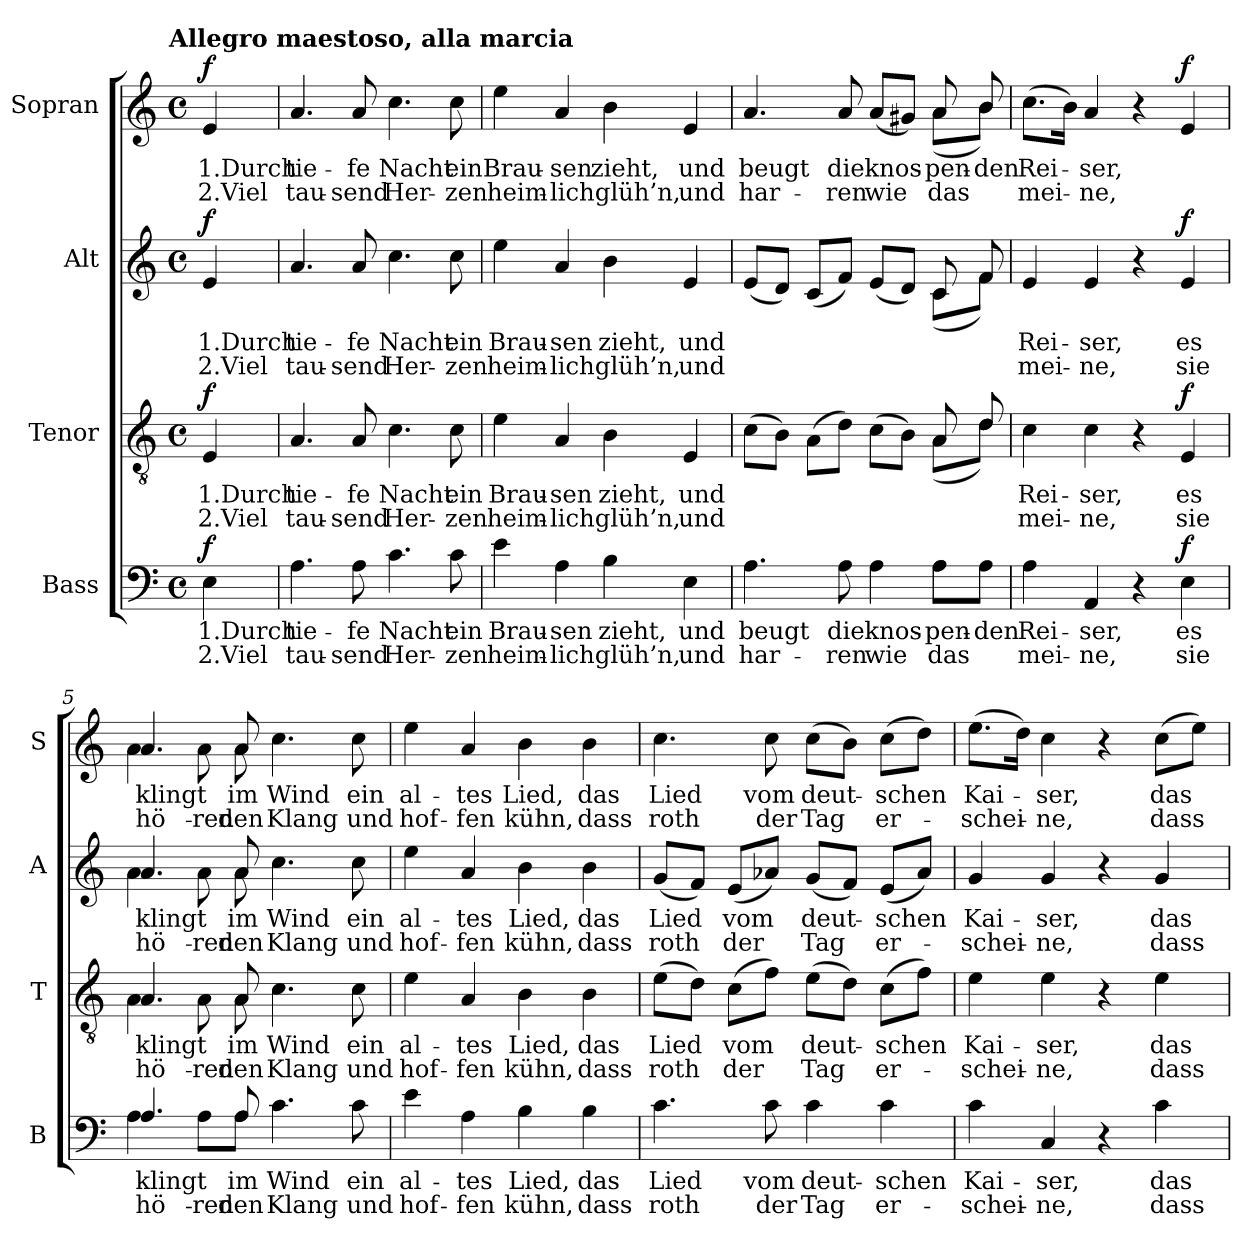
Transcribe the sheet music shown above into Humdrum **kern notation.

**kern	**text	**text	**dynam	**kern	**text	**text	**dynam	**kern	**text	**text	**dynam	**kern	**text	**text	**dynam
*part4	*part4	*part4	*part4	*part3	*part3	*part3	*part3	*part2	*part2	*part2	*part2	*part1	*part1	*part1	*part1
*staff4	*staff4	*staff4	*staff4	*staff3	*staff3	*staff3	*staff3	*staff2	*staff2	*staff2	*staff2	*staff1	*staff1	*staff1	*staff1
*I"Bass	*	*	*	*I"Tenor	*	*	*	*I"Alt	*	*	*	*I"Sopran	*	*	*
*I'B	*	*	*	*I'T	*	*	*	*I'A	*	*	*	*I'S	*	*	*
*clefF4	*	*	*	*clefGv2	*	*	*	*clefG2	*	*	*	*clefG2	*	*	*
*k[]	*	*	*	*k[]	*	*	*	*k[]	*	*	*	*k[]	*	*	*
*a:	*	*	*	*a:	*	*	*	*a:	*	*	*	*a:	*	*	*
!!LO:TX:omd:t=Allegro maestoso, alla marcia
*M4/4	*	*	*	*M4/4	*	*	*	*M4/4	*	*	*	*M4/4	*	*	*
*met(c)	*	*	*	*met(c)	*	*	*	*met(c)	*	*	*	*met(c)	*	*	*
*MM132	*	*	*	*MM132	*	*	*	*MM132	*	*	*	*MM132	*	*	*
=	=	=	=	=	=	=	=	=	=	=	=	=	=	=	=
!	!	!	!LO:DY:a	!	!	!	!LO:DY:a	!	!	!	!LO:DY:a	!	!	!	!LO:DY:a
4E	1.Durch	2.Viel	f	4E	1.Durch	2.Viel	f	4e	1.Durch	2.Viel	f	4e	1.Durch	2.Viel	f
=1	=1	=1	=1	=1	=1	=1	=1	=1	=1	=1	=1	=1	=1	=1	=1
4.A	tie-	tau-	.	4.A	tie-	tau-	.	4.a	tie-	tau-	.	4.a	tie-	tau-	.
8A	-fe	-send	.	8A	-fe	-send	.	8a	-fe	-send	.	8a	-fe	-send	.
4.c	Nacht	Her-	.	4.c	Nacht	Her-	.	4.cc	Nacht	Her-	.	4.cc	Nacht	Her-	.
8c	ein	-zen	.	8c	ein	-zen	.	8cc	ein	-zen	.	8cc	ein	-zen	.
=2	=2	=2	=2	=2	=2	=2	=2	=2	=2	=2	=2	=2	=2	=2	=2
4e	Brau-	heim-	.	4e	Brau-	heim-	.	4ee	Brau-	heim-	.	4ee	Brau-	heim-	.
4A	-sen	-lich	.	4A	-sen	-lich	.	4a	-sen	-lich	.	4a	-sen	-lich	.
4B	zieht,	glüh’n,	.	4B	zieht,	glüh’n,	.	4b	zieht,	glüh’n,	.	4b	zieht,	glüh’n,	.
4E	und	und	.	4E	und	und	.	4e	und	und	.	4e	und	und	.
=3	=3	=3	=3	=3	=3	=3	=3	=3	=3	=3	=3	=3	=3	=3	=3
*^	*	*	*	*^	*	*	*	*^	*	*	*	*^	*	*	*
4.A	2.ryy	beugt	har-	.	(8cL	2.ryy	.	.	.	(8eL	2.ryy	.	.	.	4.a	2.ryy	beugt	har-	.
.	.	.	.	.	8BJ)	.	.	.	.	8dJ)	.	.	.	.	.	.	.	.	.
.	.	.	.	.	(8AL	.	.	.	.	(8cL	.	.	.	.	.	.	.	.	.
8A	.	die	-ren	.	8dJ)	.	.	.	.	8fJ)	.	.	.	.	8a	.	die	-ren	.
4A	.	knos-	wie	.	(8cL	.	.	.	.	(8eL	.	.	.	.	(8aL	.	knos-	wie	.
.	.	.	.	.	8BJ)	.	.	.	.	8dJ)	.	.	.	.	8g#XJ)	.	.	.	.
8A\L	4A	-pen-	das	.	8A	(8AL	.	.	.	8c	(8cL	.	.	.	8a	(8aL	-pen-	das	.
8A\J	.	-den	.	.	8d	8dJ)	.	.	.	8f	8fJ)	.	.	.	8b	8bJ)	-den	.	.
*v	*v	*	*	*	*	*	*	*	*	*v	*v	*	*	*	*v	*v	*	*	*
*	*	*	*	*v	*v	*	*	*	*	*	*	*	*	*	*	*
=4	=4	=4	=4	=4	=4	=4	=4	=4	=4	=4	=4	=4	=4	=4	=4
4A	Rei-	mei-	.	4c	Rei-	mei-	.	4e	Rei-	mei-	.	(8.ccL	Rei-	mei-	.
.	.	.	.	.	.	.	.	.	.	.	.	16bJk)	.	.	.
4AA	-ser,	-ne,	.	4c	-ser,	-ne,	.	4e	-ser,	-ne,	.	4a	-ser,	-ne,	.
4r	.	.	.	4r	.	.	.	4r	.	.	.	4r	.	.	.
!	!	!	!LO:DY:a	!	!	!	!LO:DY:a	!	!	!	!LO:DY:a	!	!	!	!LO:DY:a
4E	es	sie	f	4E	es	sie	f	4e	es	sie	f	4e	.	.	f
=5	=5	=5	=5	=5	=5	=5	=5	=5	=5	=5	=5	=5	=5	=5	=5
*^	*	*	*	*^	*	*	*	*^	*	*	*	*^	*	*	*
4.A	4A	klingt	hö-	.	4.A	4A	klingt	hö-	.	4.a	4a	klingt	hö-	.	4.a	4a	klingt	hö-	.
.	8A\L	.	ren	.	.	8A	.	-ren	.	.	8a	.	ren	.	.	8a	.	-ren	.
8A	8A\J	im	den	.	8A	8A	im	den	.	8a	8a	im	den	.	8a	8a	im	den	.
4.c	2ryy	Wind	Klang	.	4.c	2ryy	Wind	Klang	.	4.cc	2ryy	Wind	Klang	.	4.cc	2ryy	Wind	Klang	.
8c	.	ein	und	.	8c	.	ein	und	.	8cc	.	ein	und	.	8cc	.	ein	und	.
*v	*v	*	*	*	*	*	*	*	*	*v	*v	*	*	*	*v	*v	*	*	*
*	*	*	*	*v	*v	*	*	*	*	*	*	*	*	*	*	*
=6	=6	=6	=6	=6	=6	=6	=6	=6	=6	=6	=6	=6	=6	=6	=6
4e	al-	hof-	.	4e	al-	hof-	.	4ee	al-	hof-	.	4ee	al-	hof-	.
4A	-tes	-fen	.	4A	-tes	-fen	.	4a	-tes	-fen	.	4a	-tes	-fen	.
4B	Lied,	kühn,	.	4B	Lied,	kühn,	.	4b	Lied,	kühn,	.	4b	Lied,	kühn,	.
4B	das	dass	.	4B	das	dass	.	4b	das	dass	.	4b	das	dass	.
=7	=7	=7	=7	=7	=7	=7	=7	=7	=7	=7	=7	=7	=7	=7	=7
4.c	Lied	roth	.	(8eL	Lied	roth	.	(8gL	Lied	roth	.	4.cc	Lied	roth	.
.	.	.	.	8dJ)	.	.	.	8fJ)	.	.	.	.	.	.	.
.	.	.	.	(8cL	vom	der	.	(8eL	vom	der	.	.	.	.	.
8c	vom	der	.	8fJ)	.	.	.	8a-XJ)	.	.	.	8cc	vom	der	.
4c	deut-	Tag	.	(8eL	deut-	Tag	.	(8gL	deut-	Tag	.	(8ccL	deut-	Tag	.
.	.	.	.	8dJ)	.	.	.	8fJ)	.	.	.	8bJ)	.	.	.
4c	-schen	er-	.	(8cL	-schen	er-	.	(8eL	-schen	er-	.	(8ccL	-schen	er-	.
.	.	.	.	8fJ)	.	.	.	8a-J)	.	.	.	8ddJ)	.	.	.
=8	=8	=8	=8	=8	=8	=8	=8	=8	=8	=8	=8	=8	=8	=8	=8
4c	Kai-	-schei-	.	4e	Kai-	-schei-	.	4g	Kai-	-schei-	.	(8.eeL	Kai-	-schei-	.
.	.	.	.	.	.	.	.	.	.	.	.	16ddJk)	.	.	.
4C	-ser,	-ne,	.	4e	-ser,	-ne,	.	4g	-ser,	-ne,	.	4cc	-ser,	-ne,	.
4r	.	.	.	4r	.	.	.	4r	.	.	.	4r	.	.	.
4c	das	dass	.	4e	das	dass	.	4g	das	dass	.	(8ccL	das	dass	.
.	.	.	.	.	.	.	.	.	.	.	.	8eeJ)	.	.	.
=	=	=	=	=	=	=	=	=	=	=	=	=	=	=	=
*-	*-	*-	*-	*-	*-	*-	*-	*-	*-	*-	*-	*-	*-	*-	*-
